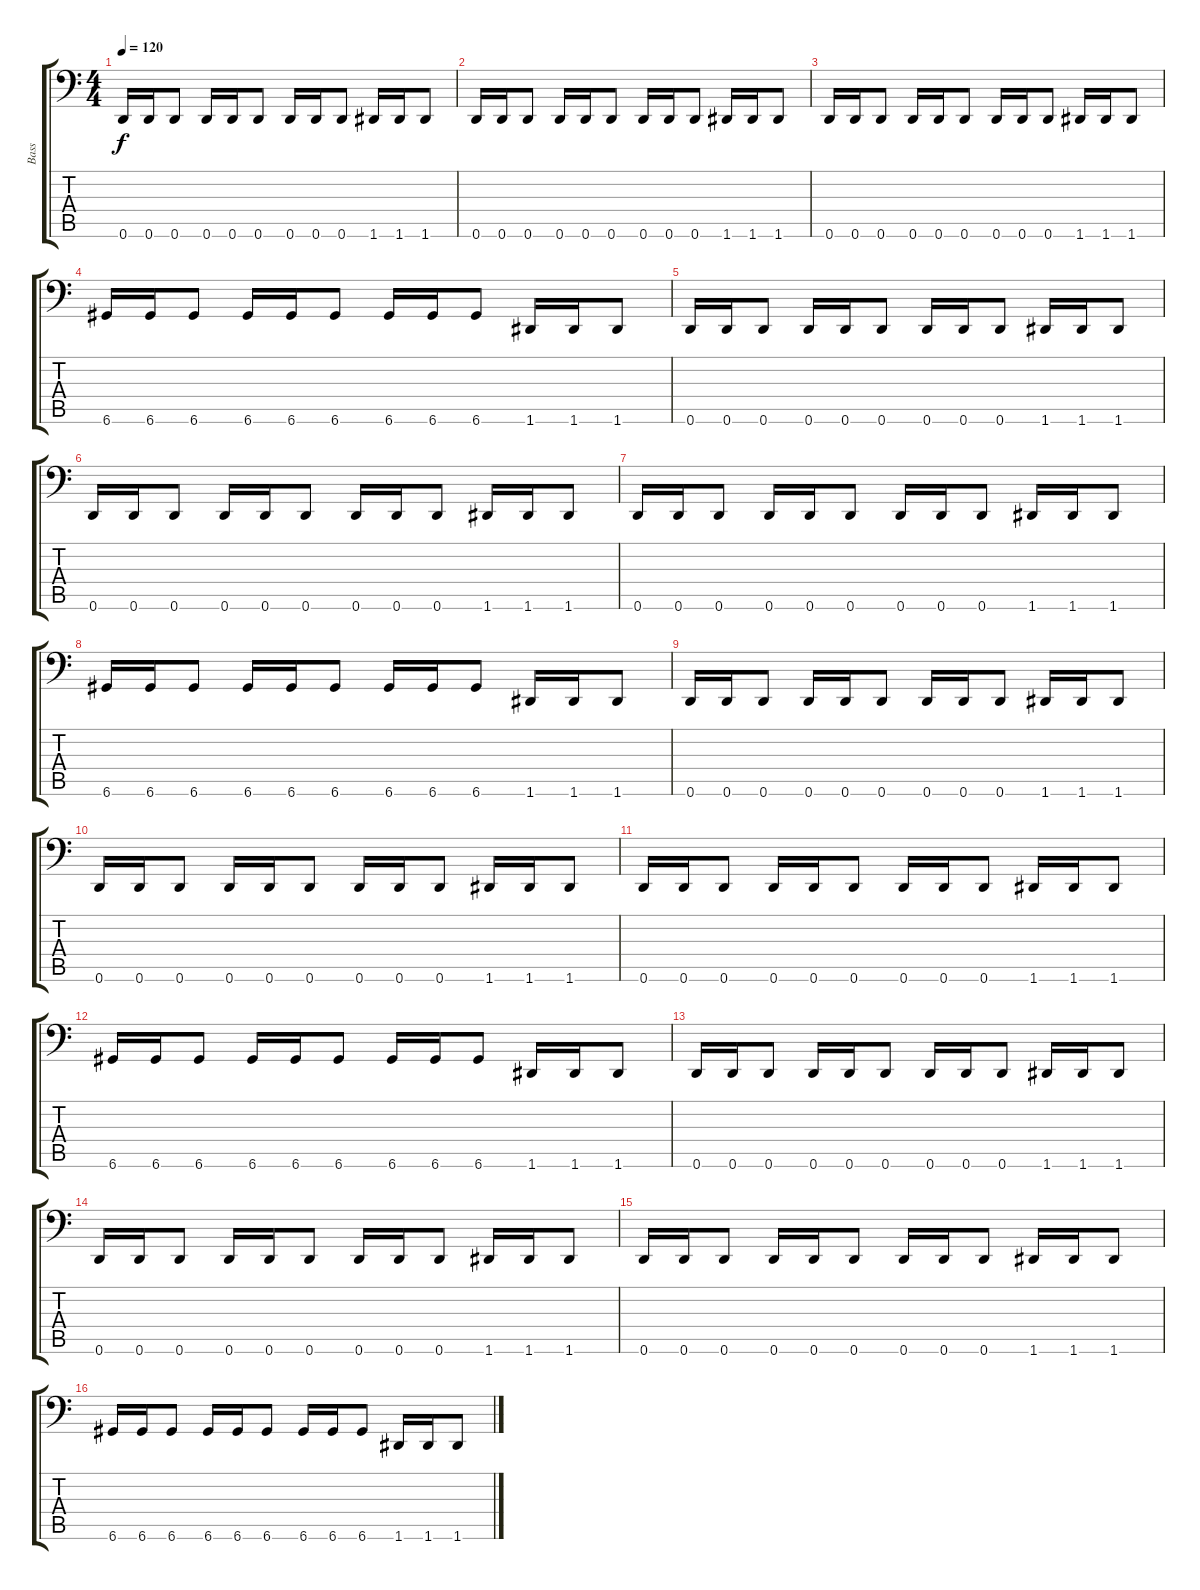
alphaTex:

\track ("Bass" "Bass") {instrument electricbassfinger}
\staff {score tabs}
\tuning (D3 A2 F2 C2 G1 D1) {hide}
\ts (4 4)
\tempo 120
\clef f4
\ks c
0.6.16{dy f} 0.6.16 0.6.8 0.6.16 0.6.16 0.6.8 0.6.16 0.6.16 0.6.8 1.6.16 1.6.16 1.6.8 |
0.6.16 0.6.16 0.6.8 0.6.16 0.6.16 0.6.8 0.6.16 0.6.16 0.6.8 1.6.16 1.6.16 1.6.8 |
0.6.16 0.6.16 0.6.8 0.6.16 0.6.16 0.6.8 0.6.16 0.6.16 0.6.8 1.6.16 1.6.16 1.6.8 |
6.6.16 6.6.16 6.6.8 6.6.16 6.6.16 6.6.8 6.6.16 6.6.16 6.6.8 1.6.16 1.6.16 1.6.8 |
0.6.16 0.6.16 0.6.8 0.6.16 0.6.16 0.6.8 0.6.16 0.6.16 0.6.8 1.6.16 1.6.16 1.6.8 |
0.6.16 0.6.16 0.6.8 0.6.16 0.6.16 0.6.8 0.6.16 0.6.16 0.6.8 1.6.16 1.6.16 1.6.8 |
0.6.16 0.6.16 0.6.8 0.6.16 0.6.16 0.6.8 0.6.16 0.6.16 0.6.8 1.6.16 1.6.16 1.6.8 |
6.6.16 6.6.16 6.6.8 6.6.16 6.6.16 6.6.8 6.6.16 6.6.16 6.6.8 1.6.16 1.6.16 1.6.8 |
0.6.16 0.6.16 0.6.8 0.6.16 0.6.16 0.6.8 0.6.16 0.6.16 0.6.8 1.6.16 1.6.16 1.6.8 |
0.6.16 0.6.16 0.6.8 0.6.16 0.6.16 0.6.8 0.6.16 0.6.16 0.6.8 1.6.16 1.6.16 1.6.8 |
0.6.16 0.6.16 0.6.8 0.6.16 0.6.16 0.6.8 0.6.16 0.6.16 0.6.8 1.6.16 1.6.16 1.6.8 |
6.6.16 6.6.16 6.6.8 6.6.16 6.6.16 6.6.8 6.6.16 6.6.16 6.6.8 1.6.16 1.6.16 1.6.8 |
0.6.16 0.6.16 0.6.8 0.6.16 0.6.16 0.6.8 0.6.16 0.6.16 0.6.8 1.6.16 1.6.16 1.6.8 |
0.6.16 0.6.16 0.6.8 0.6.16 0.6.16 0.6.8 0.6.16 0.6.16 0.6.8 1.6.16 1.6.16 1.6.8 |
0.6.16 0.6.16 0.6.8 0.6.16 0.6.16 0.6.8 0.6.16 0.6.16 0.6.8 1.6.16 1.6.16 1.6.8 |
6.6.16 6.6.16 6.6.8 6.6.16 6.6.16 6.6.8 6.6.16 6.6.16 6.6.8 1.6.16 1.6.16 1.6.8
